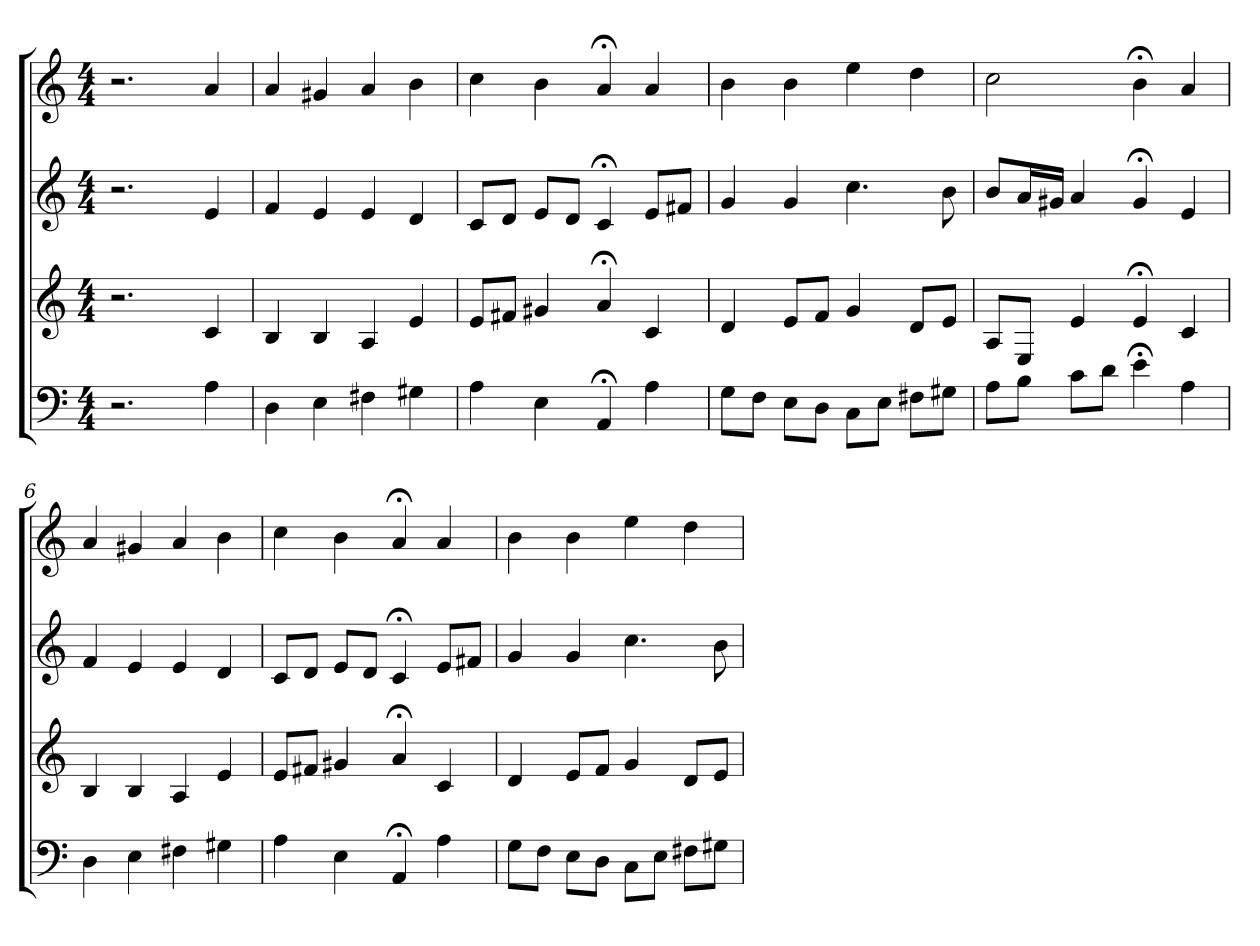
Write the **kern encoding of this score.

**kern	**kern	**kern	**kern
*part4	*part3	*part2	*part1
*staff4	*staff3	*staff2	*staff1
*clefF4	*clefG2	*clefG2	*clefG2
*k[]	*k[]	*k[]	*k[]
*C:	*C:	*C:	*a:
*M4/4	*M4/4	*M4/4	*M4/4
=1	=1	=1	=1
2.r	2.r	2.r	2.r
4A	4c	4e	4a
=2	=2	=2	=2
4D	4B	4f	4a
4E	4B	4e	4g#X
4F#X	4A	4e	4a
4G#X	4e	4d	4b
=3	=3	=3	=3
4A	8e/L	8c/L	4cc
.	8f#X/J	8d/J	.
4E	4g#X	8e/L	4b
.	.	8d/J	.
4AA;<	4a;<	4c;<	4a;<
4A	4c	8e/L	4a
.	.	8f#X/J	.
=4	=4	=4	=4
8G\L	4d	4g	4b
8F\J	.	.	.
8E\L	8e/L	4g	4b
8D\J	8f/J	.	.
8C\L	4g	4.cc	4ee
8E\J	.	.	.
8F#X\L	8d/L	.	4dd
8G#X\J	8e/J	8b	.
=5	=5	=5	=5
8A\L	8A/L	8b/L	2cc
8B\J	8E/J	16a/L	.
.	.	16g#X/JJ	.
8c\L	4e	4a	.
8d\J	.	.	.
4e;<	4e;<	4g#;<	4b;<
4A	4c	4e	4a
=6	=6	=6	=6
4D	4B	4f	4a
4E	4B	4e	4g#X
4F#X	4A	4e	4a
4G#X	4e	4d	4b
=7	=7	=7	=7
4A	8e/L	8c/L	4cc
.	8f#X/J	8d/J	.
4E	4g#X	8e/L	4b
.	.	8d/J	.
4AA;<	4a;<	4c;<	4a;<
4A	4c	8e/L	4a
.	.	8f#X/J	.
=8	=8	=8	=8
8G\L	4d	4g	4b
8F\J	.	.	.
8E\L	8e/L	4g	4b
8D\J	8f/J	.	.
8C\L	4g	4.cc	4ee
8E\J	.	.	.
8F#X\L	8d/L	.	4dd
8G#X\J	8e/J	8b	.
=	=	=	=
*-	*-	*-	*-
